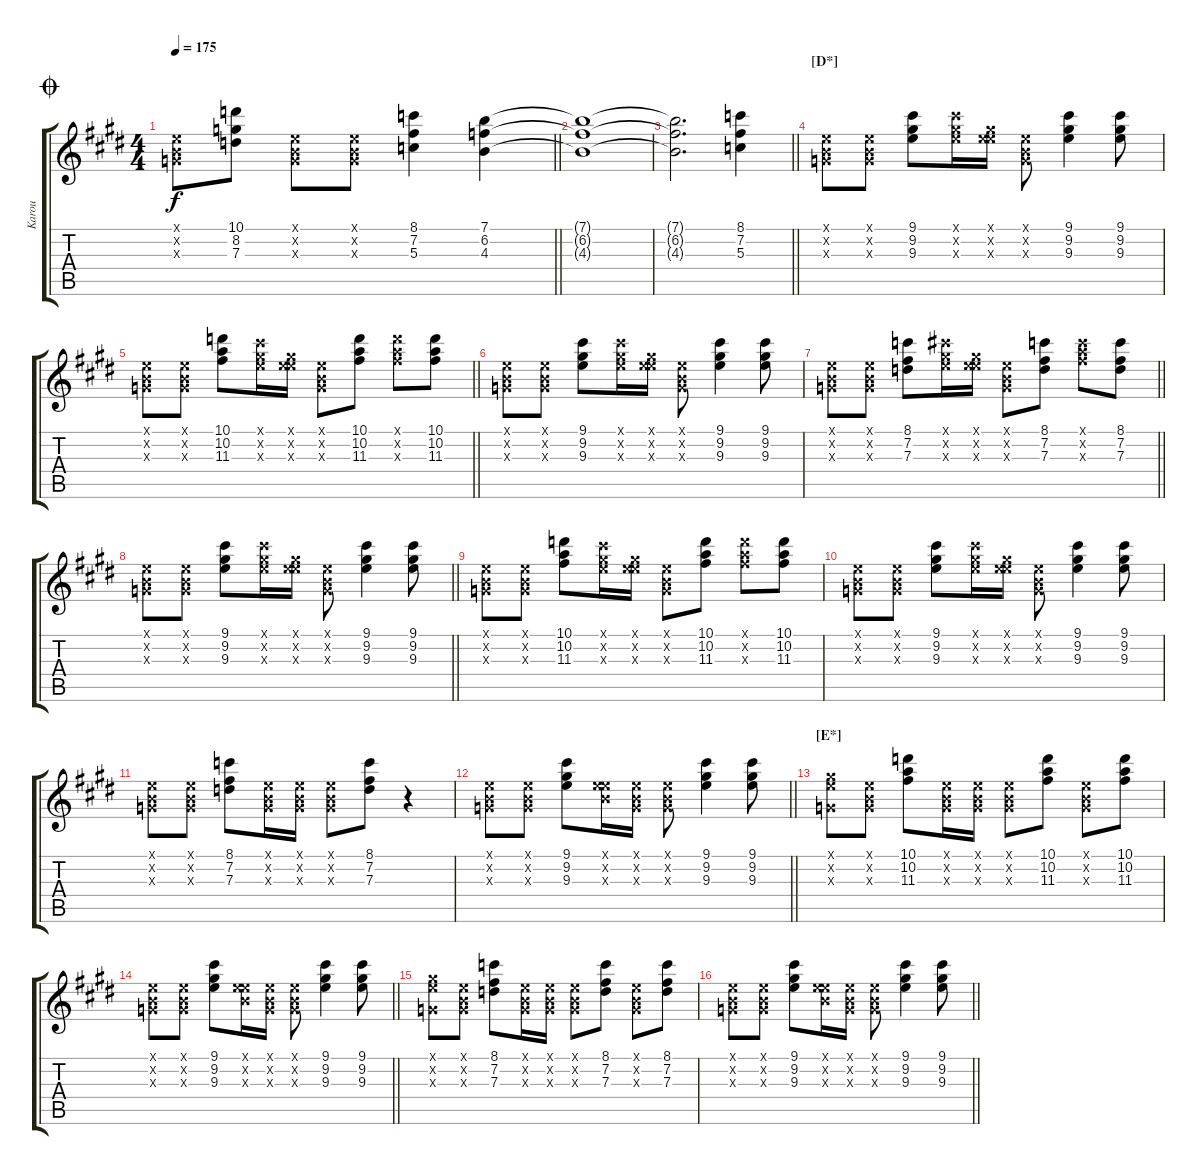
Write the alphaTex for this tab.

\track ("Karou" "Karou") {instrument distortionguitar}
\staff {score tabs}
\tuning (E4 B3 G3 D3 A2 E2) {hide}
\ts (4 4)
\jump coda
\tempo 175
\clef g2
\barLineRight lightlight
\ks c#minor
(0.1{x} 0.2{x} 0.3{x}).8{dy f} (10.1 8.2 7.3).8 (0.1{x} 0.2{x} 0.3{x}).8 (0.1{x} 0.2{x} 0.3{x}).8 (8.1 7.2 5.3).4 (7.1 6.2 4.3).4 |
(7.1{t} 6.2{t} 4.3{t}).1 |
\barLineRight lightlight
(7.1{t} 6.2{t} 4.3{t}).2{d} (8.1 7.2 5.3).4 |
\section ("" "[D*]")
(0.1{x} 0.2{x} 0.3{x}).8 (0.1{x} 0.2{x} 0.3{x}).8 (9.1 9.2 9.3).8 (9.1{x} 9.2{x} 9.3{x}).16 (0.1{x} 9.2{x} 9.3{x}).16 (0.1{x} 0.2{x} 0.3{x}).8 (9.1 9.2 9.3).4 (9.1 9.2 9.3).8 |
\barLineRight lightlight
(0.1{x} 0.2{x} 0.3{x}).8 (0.1{x} 0.2{x} 0.3{x}).8 (10.1 10.2 11.3).8 (9.1{x} 9.2{x} 9.3{x}).16 (0.1{x} 9.2{x} 9.3{x}).16 (0.1{x} 0.2{x} 0.3{x}).8 (10.1 10.2 11.3).8 (10.1{x} 10.2{x} 11.3{x}).8 (10.1 10.2 11.3).8 |
(0.1{x} 0.2{x} 0.3{x}).8 (0.1{x} 0.2{x} 0.3{x}).8 (9.1 9.2 9.3).8 (9.1{x} 9.2{x} 9.3{x}).16 (0.1{x} 9.2{x} 9.3{x}).16 (0.1{x} 0.2{x} 0.3{x}).8 (9.1 9.2 9.3).4 (9.1 9.2 9.3).8 |
\barLineRight lightlight
(0.1{x} 0.2{x} 0.3{x}).8 (0.1{x} 0.2{x} 0.3{x}).8 (8.1 7.2 7.3).8 (9.1{x} 9.2{x} 9.3{x}).16 (0.1{x} 9.2{x} 9.3{x}).16 (0.1{x} 0.2{x} 0.3{x}).8 (8.1 7.2 7.3).8 (8.1{x} 10.2{x} 11.3{x}).8 (8.1 7.2 7.3).8 |
\barLineRight lightlight
(0.1{x} 0.2{x} 0.3{x}).8 (0.1{x} 0.2{x} 0.3{x}).8 (9.1 9.2 9.3).8 (9.1{x} 9.2{x} 9.3{x}).16 (0.1{x} 9.2{x} 9.3{x}).16 (0.1{x} 0.2{x} 0.3{x}).8 (9.1 9.2 9.3).4 (9.1 9.2 9.3).8 |
(0.1{x} 0.2{x} 0.3{x}).8 (0.1{x} 0.2{x} 0.3{x}).8 (10.1 10.2 11.3).8 (9.1{x} 9.2{x} 9.3{x}).16 (0.1{x} 9.2{x} 9.3{x}).16 (0.1{x} 0.2{x} 0.3{x}).8 (10.1 10.2 11.3).8 (10.1{x} 10.2{x} 11.3{x}).8 (10.1 10.2 11.3).8 |
(0.1{x} 0.2{x} 0.3{x}).8 (0.1{x} 0.2{x} 0.3{x}).8 (9.1 9.2 9.3).8 (9.1{x} 9.2{x} 9.3{x}).16 (0.1{x} 9.2{x} 9.3{x}).16 (0.1{x} 0.2{x} 0.3{x}).8 (9.1 9.2 9.3).4 (9.1 9.2 9.3).8 |
(0.1{x} 0.2{x} 0.3{x}).8 (0.1{x} 0.2{x} 0.3{x}).8 (8.1 7.2 7.3).8 (0.1{x} 0.2{x} 0.3{x}).16 (0.1{x} 0.2{x} 0.3{x}).16 (0.1{x} 0.2{x} 0.3{x}).8 (8.1 7.2 7.3).8 r.4 |
\barLineRight lightlight
(0.1{x} 0.2{x} 0.3{x}).8 (0.1{x} 0.2{x} 0.3{x}).8 (9.1 9.2 9.3).8 (0.1{x} 0.2{x} 9.3{x}).16 (0.1{x} 0.2{x} 0.3{x}).16 (0.1{x} 0.2{x} 0.3{x}).8 (9.1 9.2 9.3).4 (9.1 9.2 9.3).8 |
\section ("" "[E*]")
(0.1{x} 9.2{x} 0.3{x}).8 (0.1{x} 0.2{x} 0.3{x}).8 (10.1 10.2 11.3).8 (0.1{x} 0.2{x} 0.3{x}).16 (0.1{x} 0.2{x} 0.3{x}).16 (0.1{x} 0.2{x} 0.3{x}).8 (10.1 10.2 11.3).8 (0.1{x} 0.2{x} 0.3{x}).8 (10.1 10.2 11.3).8 |
\barLineRight lightlight
(0.1{x} 0.2{x} 0.3{x}).8 (0.1{x} 0.2{x} 0.3{x}).8 (9.1 9.2 9.3).8 (0.1{x} 0.2{x} 9.3{x}).16 (0.1{x} 0.2{x} 0.3{x}).16 (0.1{x} 0.2{x} 0.3{x}).8 (9.1 9.2 9.3).4 (9.1 9.2 9.3).8 |
(0.1{x} 9.2{x} 0.3{x}).8 (0.1{x} 0.2{x} 0.3{x}).8 (8.1 7.2 7.3).8 (0.1{x} 0.2{x} 0.3{x}).16 (0.1{x} 0.2{x} 0.3{x}).16 (0.1{x} 0.2{x} 0.3{x}).8 (8.1 7.2 7.3).8 (0.1{x} 0.2{x} 0.3{x}).8 (8.1 7.2 7.3).8 |
\barLineRight lightlight
(0.1{x} 0.2{x} 0.3{x}).8 (0.1{x} 0.2{x} 0.3{x}).8 (9.1 9.2 9.3).8 (0.1{x} 0.2{x} 9.3{x}).16 (0.1{x} 0.2{x} 0.3{x}).16 (0.1{x} 0.2{x} 0.3{x}).8 (9.1 9.2 9.3).4 (9.1 9.2 9.3).8
